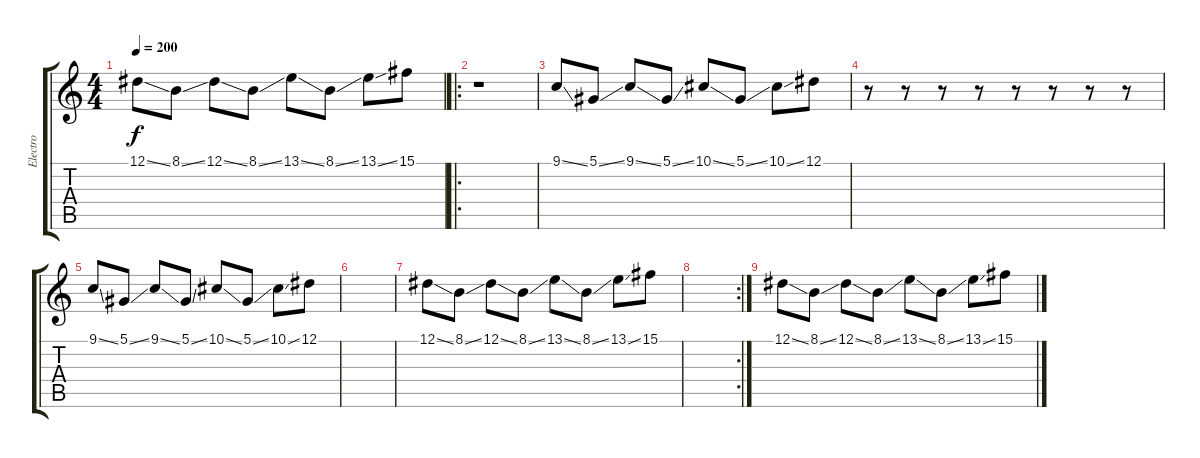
\track ("Electro" "Electro") {instrument lead2sawtooth}
\staff {score tabs}
\tuning (Eb4 Bb3 Gb3 Db3 Ab2 Eb2) {hide}
\ts (4 4)
\tempo 200
\clef g2
\ks c
12.1{ss}.8{dy f} 8.1{ss}.8 12.1{ss}.8 8.1{ss}.8 13.1{ss}.8 8.1{ss}.8 13.1{ss}.8 15.1.8 |
\ro
r.1{volume 16} |
9.1{ss}.8 5.1{ss}.8 9.1{ss}.8 5.1{ss}.8 10.1{ss}.8 5.1{ss}.8 10.1{ss}.8 12.1.8 |
r.8 r.8 r.8 r.8 r.8 r.8 r.8 r.8 |
9.1{ss}.8 5.1{ss}.8 9.1{ss}.8 5.1{ss}.8 10.1{ss}.8 5.1{ss}.8 10.1{ss}.8 12.1.8 |
|
12.1{ss}.8 8.1{ss}.8 12.1{ss}.8 8.1{ss}.8 13.1{ss}.8 8.1{ss}.8 13.1{ss}.8 15.1.8 |
\rc 2
|
12.1{ss}.8 8.1{ss}.8 12.1{ss}.8 8.1{ss}.8 13.1{ss}.8 8.1{ss}.8 13.1{ss}.8 15.1.8
